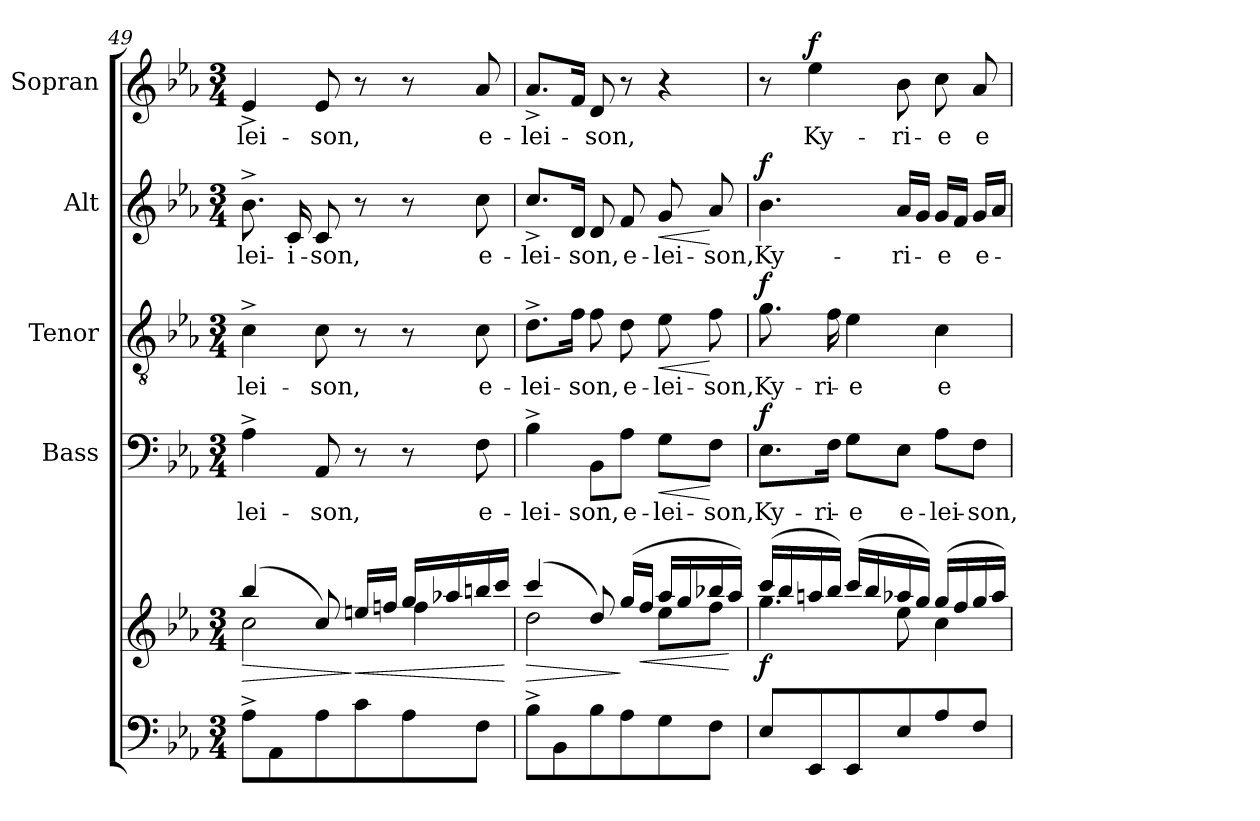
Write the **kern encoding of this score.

**kern	**kern	**dynam	**kern	**text	**dynam	**kern	**text	**dynam	**kern	**text	**dynam	**kern	**text	**dynam
*part5	*part5	*part5	*part4	*part4	*part4	*part3	*part3	*part3	*part2	*part2	*part2	*part1	*part1	*part1
*staff6	*staff5	*staff5/6	*staff4	*staff4	*staff4	*staff3	*staff3	*staff3	*staff2	*staff2	*staff2	*staff1	*staff1	*staff1
*	*	*	*I"Bass	*	*	*I"Tenor	*	*	*I"Alt	*	*	*I"Sopran	*	*
*	*	*	*I'B.	*	*	*I'T.	*	*	*I'A.	*	*	*I'S.	*	*
!!LO:LB:g=z
*clefF4	*clefG2	*	*clefF4	*	*	*clefGv2	*	*	*clefG2	*	*	*clefG2	*	*
*k[b-e-a-]	*k[b-e-a-]	*	*k[b-e-a-]	*	*	*k[b-e-a-]	*	*	*k[b-e-a-]	*	*	*k[b-e-a-]	*	*
*E-:	*E-:	*	*E-:	*	*	*E-:	*	*	*E-:	*	*	*E-:	*	*
*M3/4	*M3/4	*	*M3/4	*	*	*M3/4	*	*	*M3/4	*	*	*M3/4	*	*
=49	=49	=49	=49	=49	=49	=49	=49	=49	=49	=49	=49	=49	=49	=49
!	!	!LO:HP:b	!	!LO:LY:b	!	!	!LO:LY:b	!	!	!LO:LY:b	!	!	!LO:LY:b	!
*	*^	*	*	*	*	*	*	*	*	*	*	*	*	*
8A-^>\L	(4bb-/	2cc\	>	4A-^>\	-lei-	.	4c^>\	-lei-	.	8.b-^>\	-lei-	.	4e-^>/	-lei-	.
8AA-\	.	.	.	.	.	.	.	.	.	.	.	.	.	.	.
!	!	!	!	!	!	!	!	!	!	!	!LO:LY:b	!	!	!	!
.	.	.	.	.	.	.	.	.	.	16c/	-i-	.	.	.	.
!	!	!	!	!	!LO:LY:b	!	!	!LO:LY:b	!	!	!LO:LY:b	!	!	!LO:LY:b	!
8A-\	8cc/)	.	.	8AA-/	-son,	.	8c\	-son,	.	8c/	-son,	.	8e-/	-son,	.
!	!	!	!LO:HP:n=1:b	!	!	!	!	!	!	!	!	!	!	!	!
8c\	16een/LL	.	] <	8r	.	.	8r	.	.	8r	.	.	8r	.	.
.	16ffn/JJ	.	.	.	.	.	.	.	.	.	.	.	.	.	.
8A-\	16gg/LL	4ff\	.	8r	.	.	8r	.	.	8r	.	.	8r	.	.
.	16aa-X/	.	.	.	.	.	.	.	.	.	.	.	.	.	.
!	!	!	!	!	!LO:LY:b	!	!	!LO:LY:b	!	!	!LO:LY:b	!	!	!LO:LY:b	!
8F\J	16bbn/	.	.	8F\	e-	.	8c\	e-	.	8cc\	e-	.	8a-/	e-	.
.	16ccc/JJ	.	.	.	.	.	.	.	.	.	.	.	.	.	.
*	*v	*v	*	*	*	*	*	*	*	*	*	*	*	*	*
.	.	[	.	.	.	.	.	.	.	.	.	.	.	.
=50	=50	=50	=50	=50	=50	=50	=50	=50	=50	=50	=50	=50	=50	=50
!	!	!LO:HP:b	!	!LO:LY:b	!	!	!LO:LY:b	!	!	!LO:LY:b	!	!	!LO:LY:b	!
*	*^	*	*	*	*	*	*	*	*	*	*	*	*	*
8B-^>\L	(4ccc/	2dd\	>	4B-^>\	-lei-	.	8.d^>\L	-lei-	.	8.cc^</L	-lei-	.	8.a-^</L	-lei-	.
8BB-\	.	.	.	.	.	.	.	.	.	.	.	.	.	.	.
.	.	.	.	.	.	.	16f\Jk	.	.	16d/Jk	.	.	16f/Jk	.	.
!	!	!	!	!	!LO:LY:b	!	!	!LO:LY:b	!	!	!LO:LY:b	!	!	!LO:LY:b	!
8B-\	8dd/)	.	.	8BB-\L	-son,	.	8f\	-son,	.	8d/	-son,	.	8d/	-son,	.
!	!	!	!	!	!LO:LY:b	!	!	!LO:LY:b	!	!	!LO:LY:b	!	!	!	!
8A-\	(>16gg/LL	.	]	8A-\J	e-	.	8d\	e-	.	8f/	e-	.	8r	.	.
!	!	!	!LO:HP:b	!	!	!	!	!	!	!	!	!	!	!	!
.	16ff/JJ	.	<	.	.	.	.	.	.	.	.	.	.	.	.
!	!	!	!	!	!LO:LY:b	!LO:HP:b	!	!LO:LY:b	!LO:HP:b	!	!LO:LY:b	!LO:HP:b	!	!	!
8G\	16aa-/LL	8ee-\L	.	8G\L	-lei-	<	8e-\	-lei-	<	8g/	-lei-	<	4r	.	.
.	16gg/	.	.	.	.	.	.	.	.	.	.	.	.	.	.
!	!	!	!	!	!LO:LY:b	!	!	!LO:LY:b	!	!	!LO:LY:b	!	!	!	!
8F\J	16bb-X/	8ff\J	.	8F\J	-son,	[	8f\	-son,	[	8a-/	-son,	[	.	.	.
.	16aa-/JJ)	.	[	.	.	.	.	.	.	.	.	.	.	.	.
=51	=51	=51	=51	=51	=51	=51	=51	=51	=51	=51	=51	=51	=51	=51	=51
!	!	!	!LO:DY:b	!	!LO:LY:b	!LO:DY:a	!	!LO:LY:b	!LO:DY:a	!	!LO:LY:b	!LO:DY:a	!	!	!
8E-/L	(>16ccc/LL	4.gg\	f	8.E-\L	Ky-	f	8.g\	Ky-	f	4.b-\	Ky-	f	8r	.	.
.	16bb-/	.	.	.	.	.	.	.	.	.	.	.	.	.	.
!	!	!	!	!	!	!	!	!	!	!	!	!	!	!LO:LY:b	!LO:DY:a
8EE-/	16aan/	.	.	.	.	.	.	.	.	.	.	.	4ee-\	Ky-	f
!	!	!	!	!	!LO:LY:b	!	!	!LO:LY:b	!	!	!	!	!	!	!
.	16bb-/JJ)	.	.	16F\Jk	-ri-	.	16f\	-ri-	.	.	.	.	.	.	.
!	!	!	!	!	!LO:LY:b	!	!	!LO:LY:b	!	!	!	!	!	!	!
8EE-/	(>16ccc/LL	.	.	8G\L	-e	.	4e-\	-e	.	.	.	.	.	.	.
.	16bb-/	.	.	.	.	.	.	.	.	.	.	.	.	.	.
!	!	!	!	!	!LO:LY:b	!	!	!	!	!	!LO:LY:b	!	!	!LO:LY:b	!
8E-/	16aa-X/	8ee-\	.	8E-\J	e-	.	.	.	.	16a-/LL	-ri-	.	8b-\	-ri-	.
.	16gg/JJ)	.	.	.	.	.	.	.	.	16g/JJ	.	.	.	.	.
!	!	!	!	!	!LO:LY:b	!	!	!LO:LY:b	!	!	!LO:LY:b	!	!	!LO:LY:b	!
8A-/	(>16gg/LL	4cc\	.	8A-\L	-lei-	.	4c\	e-	.	16g/LL	-e	.	8cc\	-e	.
.	16ff/	.	.	.	.	.	.	.	.	16f/JJ	.	.	.	.	.
!	!	!	!	!	!LO:LY:b	!	!	!	!	!	!LO:LY:b	!	!	!LO:LY:b	!
8F/J	16gg/	.	.	8F\J	-son,	.	.	.	.	16g/LL	e-	.	8a-/	e-	.
.	16aa-/JJ)	.	.	.	.	.	.	.	.	16a-/JJ	.	.	.	.	.
*	*v	*v	*	*	*	*	*	*	*	*	*	*	*	*	*
=	=	=	=	=	=	=	=	=	=	=	=	=	=	=
*-	*-	*-	*-	*-	*-	*-	*-	*-	*-	*-	*-	*-	*-	*-
